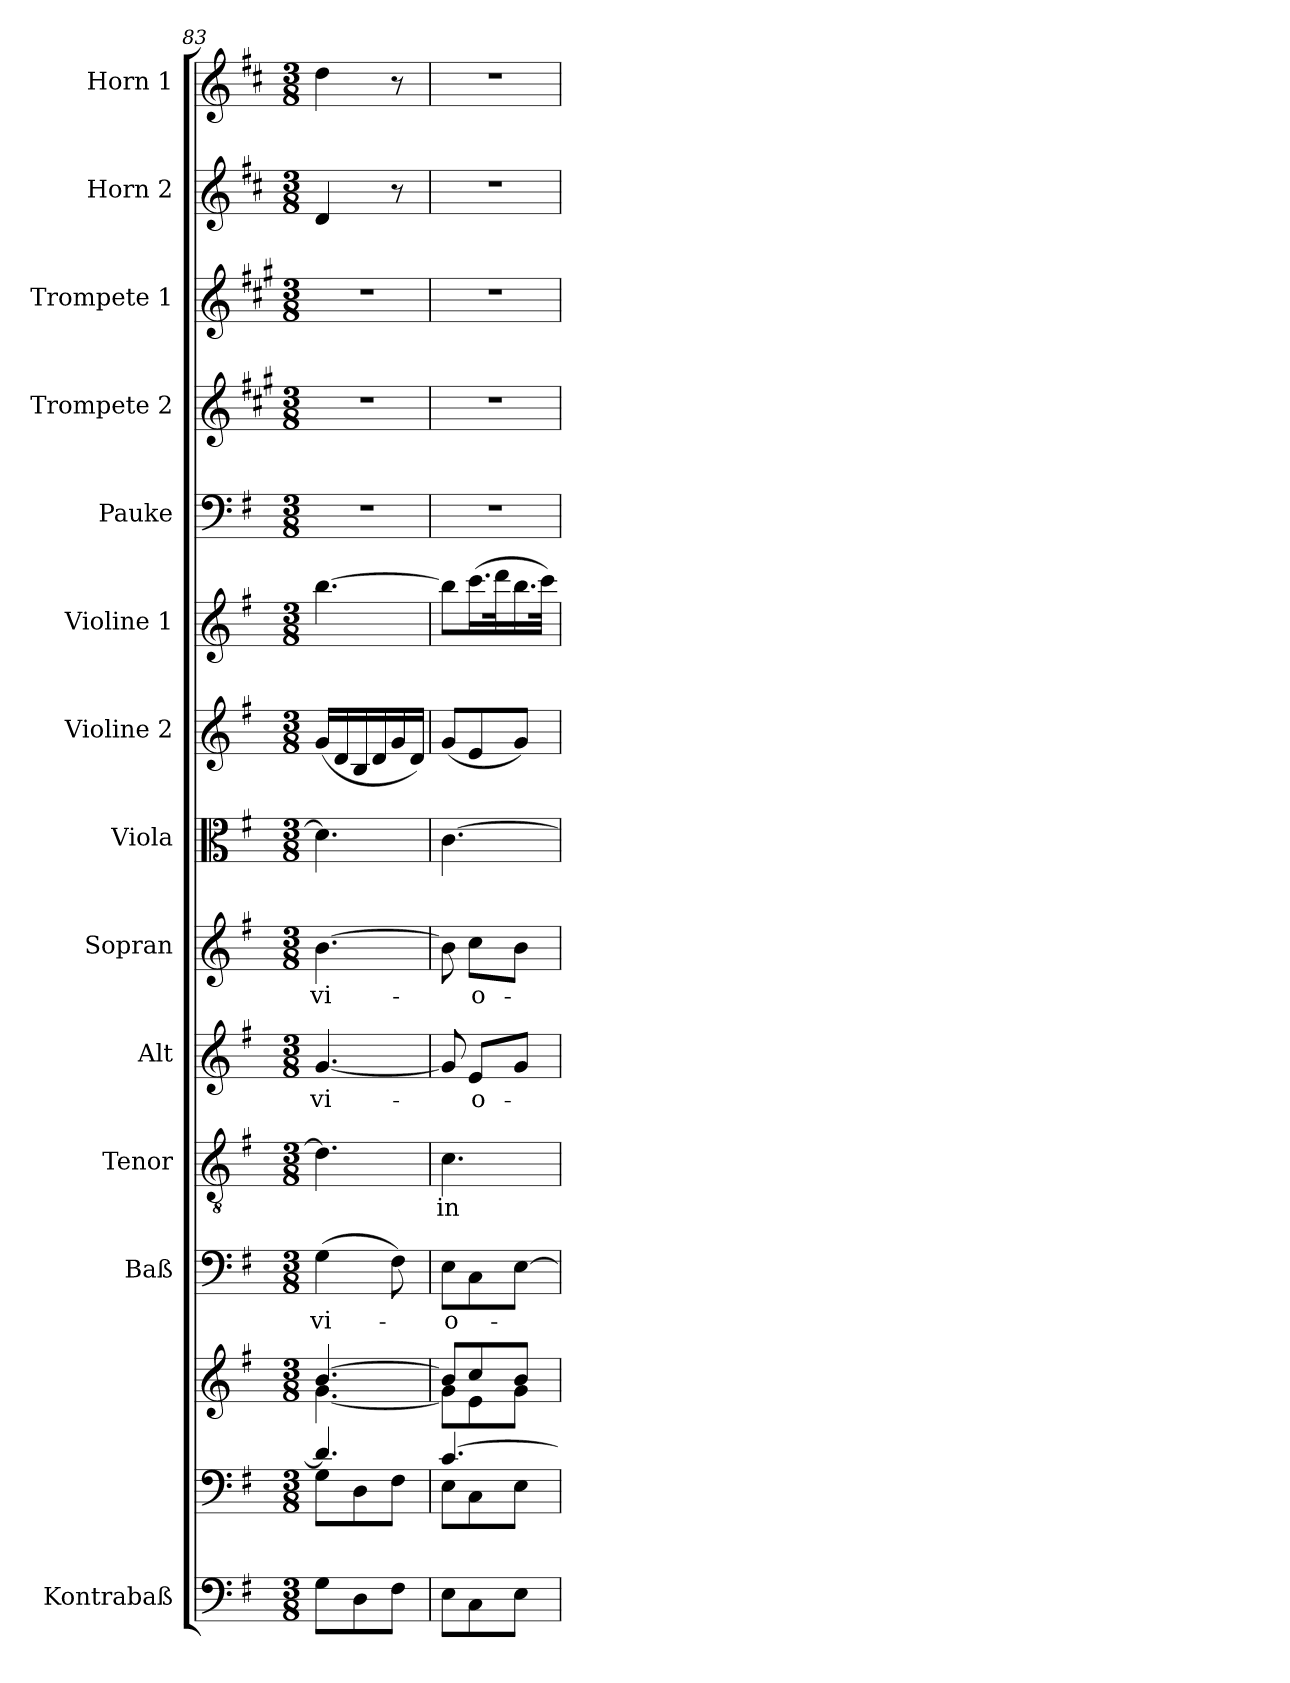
**kern	**kern	**kern	**kern	**text	**kern	**text	**kern	**text	**kern	**text	**kern	**kern	**kern	**kern	**kern	**kern	**kern	**kern
*part14	*part13	*part13	*part12	*part12	*part11	*part11	*part10	*part10	*part9	*part9	*part8	*part7	*part6	*part5	*part4	*part3	*part2	*part1
*staff15	*staff14	*staff13	*staff12	*staff12	*staff11	*staff11	*staff10	*staff10	*staff9	*staff9	*staff8	*staff7	*staff6	*staff5	*staff4	*staff3	*staff2	*staff1
*I"Kontrabaß	*	*	*I"Baß	*	*I"Tenor	*	*I"Alt	*	*I"Sopran	*	*I"Viola	*I"Violine 2	*I"Violine 1	*I"Pauke	*I"Trompete 2	*I"Trompete 1	*I"Horn 2	*I"Horn 1
*I'Kb.	*	*	*	*	*	*	*	*	*	*	*I'Vla.	*I'Vl. 2	*I'Vl. 1	*	*I'Tr. 2	*I'Tr. 1	*I'Hr. 2	*I'Hr. 1
*clefF4	*clefF4	*clefG2	*clefF4	*	*clefGv2	*	*clefG2	*	*clefG2	*	*clefC3	*clefG2	*clefG2	*clefF4	*clefG2	*clefG2	*clefG2	*clefG2
*ITrd7c12	*	*	*	*	*	*	*	*	*	*	*	*	*	*	*ITrd1c2	*ITrd1c2	*ITrd4c7	*ITrd4c7
*k[f#]	*k[f#]	*k[f#]	*k[f#]	*	*k[f#]	*	*k[f#]	*	*k[f#]	*	*k[f#]	*k[f#]	*k[f#]	*k[f#]	*k[f#]	*k[f#]	*k[f#]	*k[f#]
*G:	*G:	*G:	*G:	*	*G:	*	*G:	*	*G:	*	*G:	*G:	*G:	*G:	*G:	*G:	*G:	*G:
*M3/8	*M3/8	*M3/8	*M3/8	*	*M3/8	*	*M3/8	*	*M3/8	*	*M3/8	*M3/8	*M3/8	*M3/8	*M3/8	*M3/8	*M3/8	*M3/8
=83	=83	=83	=83	=83	=83	=83	=83	=83	=83	=83	=83	=83	=83	=83	=83	=83	=83	=83
*	*^	*^	*	*	*	*	*	*	*	*	*	*	*	*	*	*	*	*
!	!	!	!	!	!	!LO:LY:b	!	!	!	!LO:LY:b	!	!LO:LY:b	!	!	!	!	!	!	!	!
8GG\L	4.d/]	8G\L	[>4.b/	[<4.g\	(>4G\	-vi-	4.d\]	.	[4.g/	-vi-	[4.b\	-vi-	4.d\]	(<16g/LL	[4.bb\	4.r	4.r	4.r	4G/	4g\
.	.	.	.	.	.	.	.	.	.	.	.	.	.	16d/	.	.	.	.	.	.
8DD\	.	8D\	.	.	.	.	.	.	.	.	.	.	.	16B/	.	.	.	.	.	.
.	.	.	.	.	.	.	.	.	.	.	.	.	.	16d/	.	.	.	.	.	.
8FF#\J	.	8F#\J	.	.	8F#\)	.	.	.	.	.	.	.	.	16g/	.	.	.	.	8r	8r
.	.	.	.	.	.	.	.	.	.	.	.	.	.	16d/JJ)	.	.	.	.	.	.
=84	=84	=84	=84	=84	=84	=84	=84	=84	=84	=84	=84	=84	=84	=84	=84	=84	=84	=84	=84	=84
!	!	!	!	!	!	!LO:LY:b	!	!LO:LY:b	!	!	!	!	!	!	!	!	!	!	!	!
8EE\L	[>4.c/	8E\L	8b/L]	8g\L]	8E\L	-o-	4.c\	in-	8g/]	.	8b\]	.	[4.c\	(<8g/L	8bb\L]	4.r	4.r	4.r	4.r	4.r
!	!	!	!	!	!	!	!	!	!	!LO:LY:b	!	!LO:LY:b	!	!	!	!	!	!	!	!
8CC\	.	8C\	8cc/	8e\	8C\	.	.	.	8e/L	-o-	8cc\L	-o-	.	8e/	(>16.ccc\L	.	.	.	.	.
.	.	.	.	.	.	.	.	.	.	.	.	.	.	.	32ddd\k	.	.	.	.	.
8EE\J	.	8E\J	8b/J	8g\J	[8E\J	.	.	.	8g/J	.	8b\J	.	.	8g/J)	16.bb\	.	.	.	.	.
.	.	.	.	.	.	.	.	.	.	.	.	.	.	.	32ccc\JJk)	.	.	.	.	.
*	*v	*v	*	*	*	*	*	*	*	*	*	*	*	*	*	*	*	*	*	*
*	*	*v	*v	*	*	*	*	*	*	*	*	*	*	*	*	*	*	*	*
=	=	=	=	=	=	=	=	=	=	=	=	=	=	=	=	=	=	=
*-	*-	*-	*-	*-	*-	*-	*-	*-	*-	*-	*-	*-	*-	*-	*-	*-	*-	*-
